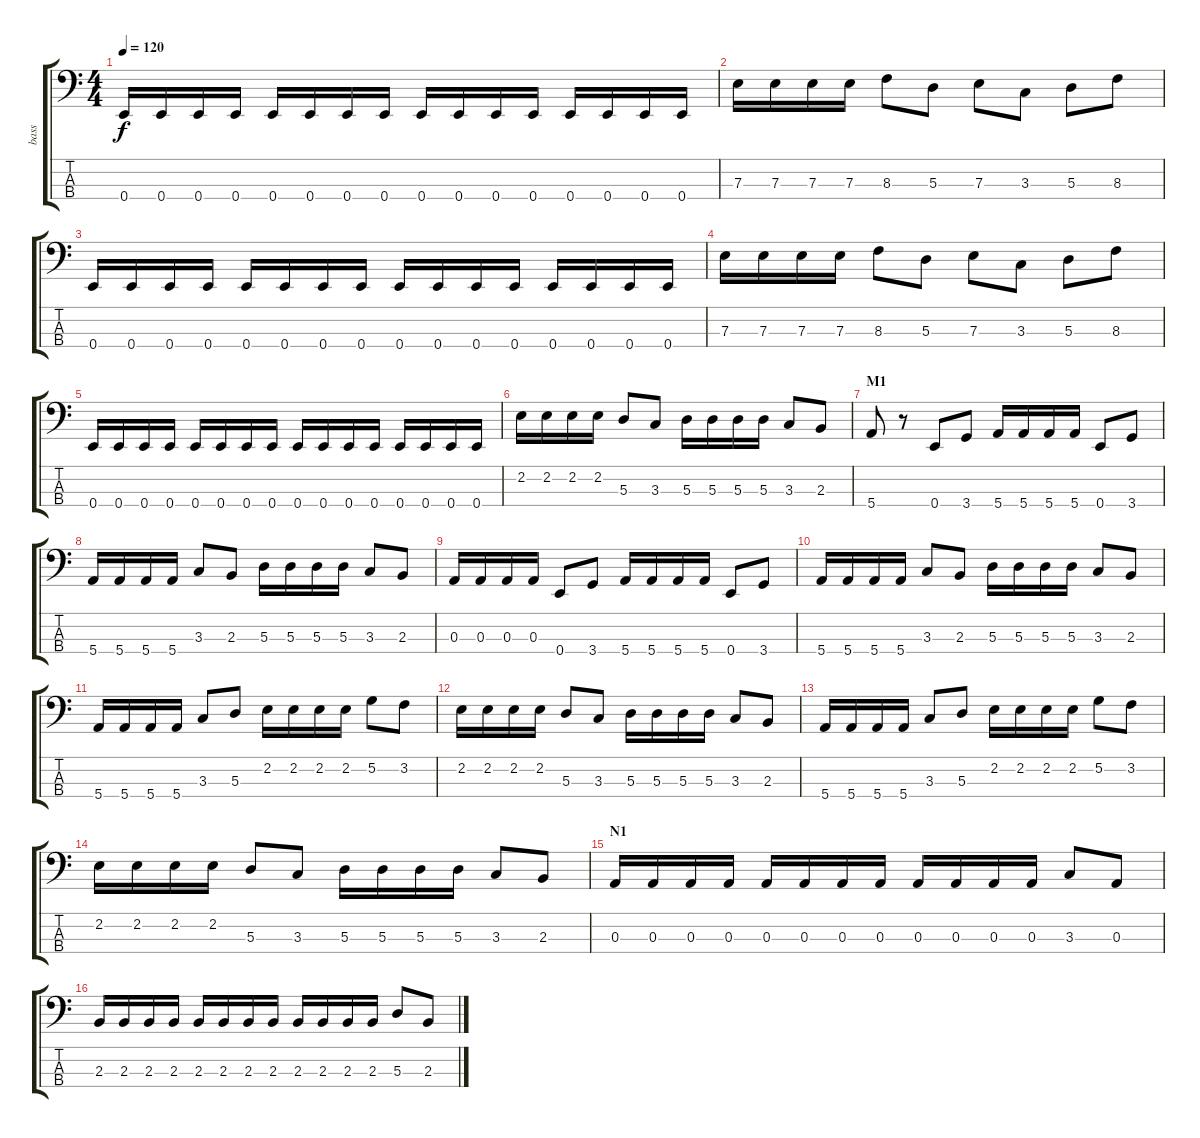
\track ("bass" "bass") {instrument electricbassfinger}
\staff {score tabs}
\tuning (G2 D2 A1 E1) {hide}
\ts (4 4)
\tempo 120
\clef f4
\ks c
0.4.16{dy f} 0.4.16 0.4.16 0.4.16 0.4.16 0.4.16 0.4.16 0.4.16 0.4.16 0.4.16 0.4.16 0.4.16 0.4.16 0.4.16 0.4.16 0.4.16 |
7.3.16 7.3.16 7.3.16 7.3.16 8.3.8 5.3.8 7.3.8 3.3.8 5.3.8 8.3.8 |
0.4.16 0.4.16 0.4.16 0.4.16 0.4.16 0.4.16 0.4.16 0.4.16 0.4.16 0.4.16 0.4.16 0.4.16 0.4.16 0.4.16 0.4.16 0.4.16 |
7.3.16 7.3.16 7.3.16 7.3.16 8.3.8 5.3.8 7.3.8 3.3.8 5.3.8 8.3.8 |
0.4.16 0.4.16 0.4.16 0.4.16 0.4.16 0.4.16 0.4.16 0.4.16 0.4.16 0.4.16 0.4.16 0.4.16 0.4.16 0.4.16 0.4.16 0.4.16 |
2.2.16 2.2.16 2.2.16 2.2.16 5.3.8 3.3.8 5.3.16 5.3.16 5.3.16 5.3.16 3.3.8 2.3.8 |
\section ("" "M1")
5.4.8 r.8 0.4.8 3.4.8 5.4.16 5.4.16 5.4.16 5.4.16 0.4.8 3.4.8 |
5.4.16 5.4.16 5.4.16 5.4.16 3.3.8 2.3.8 5.3.16 5.3.16 5.3.16 5.3.16 3.3.8 2.3.8 |
0.3.16 0.3.16 0.3.16 0.3.16 0.4.8 3.4.8 5.4.16 5.4.16 5.4.16 5.4.16 0.4.8 3.4.8 |
5.4.16 5.4.16 5.4.16 5.4.16 3.3.8 2.3.8 5.3.16 5.3.16 5.3.16 5.3.16 3.3.8 2.3.8 |
5.4.16 5.4.16 5.4.16 5.4.16 3.3.8 5.3.8 2.2.16 2.2.16 2.2.16 2.2.16 5.2.8 3.2.8 |
2.2.16 2.2.16 2.2.16 2.2.16 5.3.8 3.3.8 5.3.16 5.3.16 5.3.16 5.3.16 3.3.8 2.3.8 |
5.4.16 5.4.16 5.4.16 5.4.16 3.3.8 5.3.8 2.2.16 2.2.16 2.2.16 2.2.16 5.2.8 3.2.8 |
2.2.16 2.2.16 2.2.16 2.2.16 5.3.8 3.3.8 5.3.16 5.3.16 5.3.16 5.3.16 3.3.8 2.3.8 |
\section ("" "N1")
0.3.16 0.3.16 0.3.16 0.3.16 0.3.16 0.3.16 0.3.16 0.3.16 0.3.16 0.3.16 0.3.16 0.3.16 3.3.8 0.3.8 |
2.3.16 2.3.16 2.3.16 2.3.16 2.3.16 2.3.16 2.3.16 2.3.16 2.3.16 2.3.16 2.3.16 2.3.16 5.3.8 2.3.8
